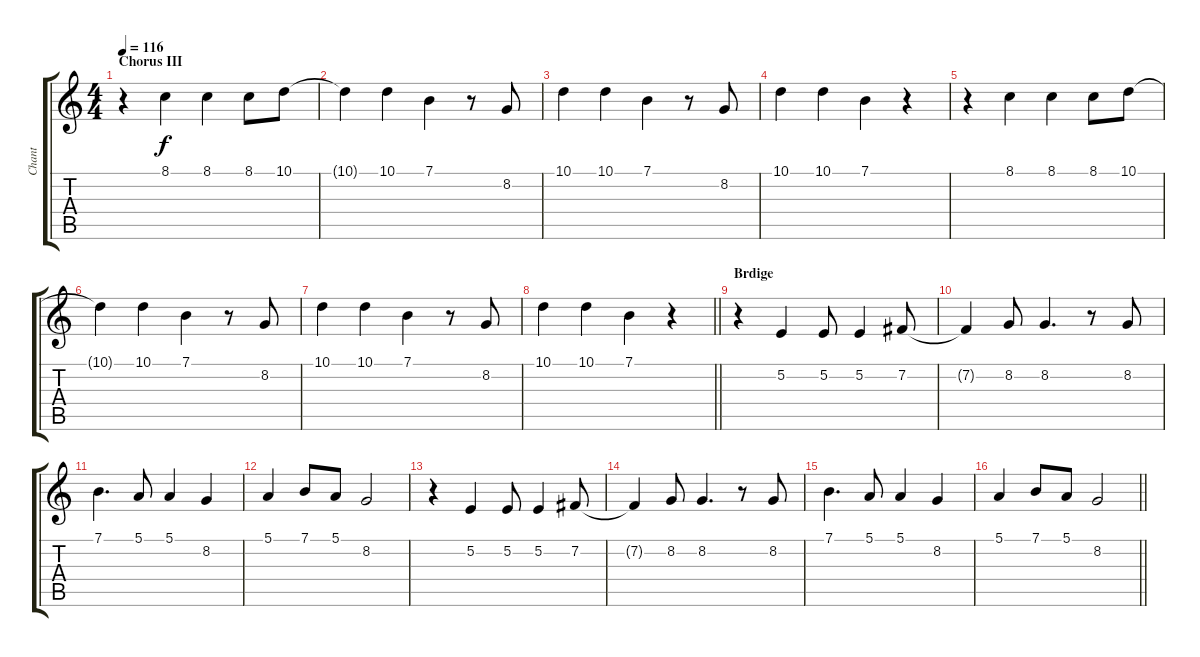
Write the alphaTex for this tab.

\track ("Chant" "Chant") {instrument oboe}
\staff {score tabs}
\tuning (E4 B3 G3 D3 A2 E2) {hide}
\ts (4 4)
\section ("" "Chorus III")
\tempo 116
\clef g2
\ks c
r.4{dy f} 8.1.4 8.1.4 8.1.8 10.1.8 |
10.1{t}.4 10.1.4 7.1.4 r.8 8.2.8 |
10.1.4 10.1.4 7.1.4 r.8 8.2.8 |
10.1.4 10.1.4 7.1.4 r.4 |
r.4 8.1.4 8.1.4 8.1.8 10.1.8 |
10.1{t}.4 10.1.4 7.1.4 r.8 8.2.8 |
10.1.4 10.1.4 7.1.4 r.8 8.2.8 |
\barLineRight lightlight
10.1.4 10.1.4 7.1.4 r.4 |
\section ("" "Brdige")
r.4 5.2.4 5.2.8 5.2.4 7.2.8 |
7.2{t}.4 8.2.8 8.2.4{d} r.8 8.2.8 |
7.1.4{d} 5.1.8 5.1.4 8.2.4 |
5.1.4 7.1.8 5.1.8 8.2.2 |
r.4 5.2.4 5.2.8 5.2.4 7.2.8 |
7.2{t}.4 8.2.8 8.2.4{d} r.8 8.2.8 |
7.1.4{d} 5.1.8 5.1.4 8.2.4 |
\barLineRight lightlight
5.1.4 7.1.8 5.1.8 8.2.2
